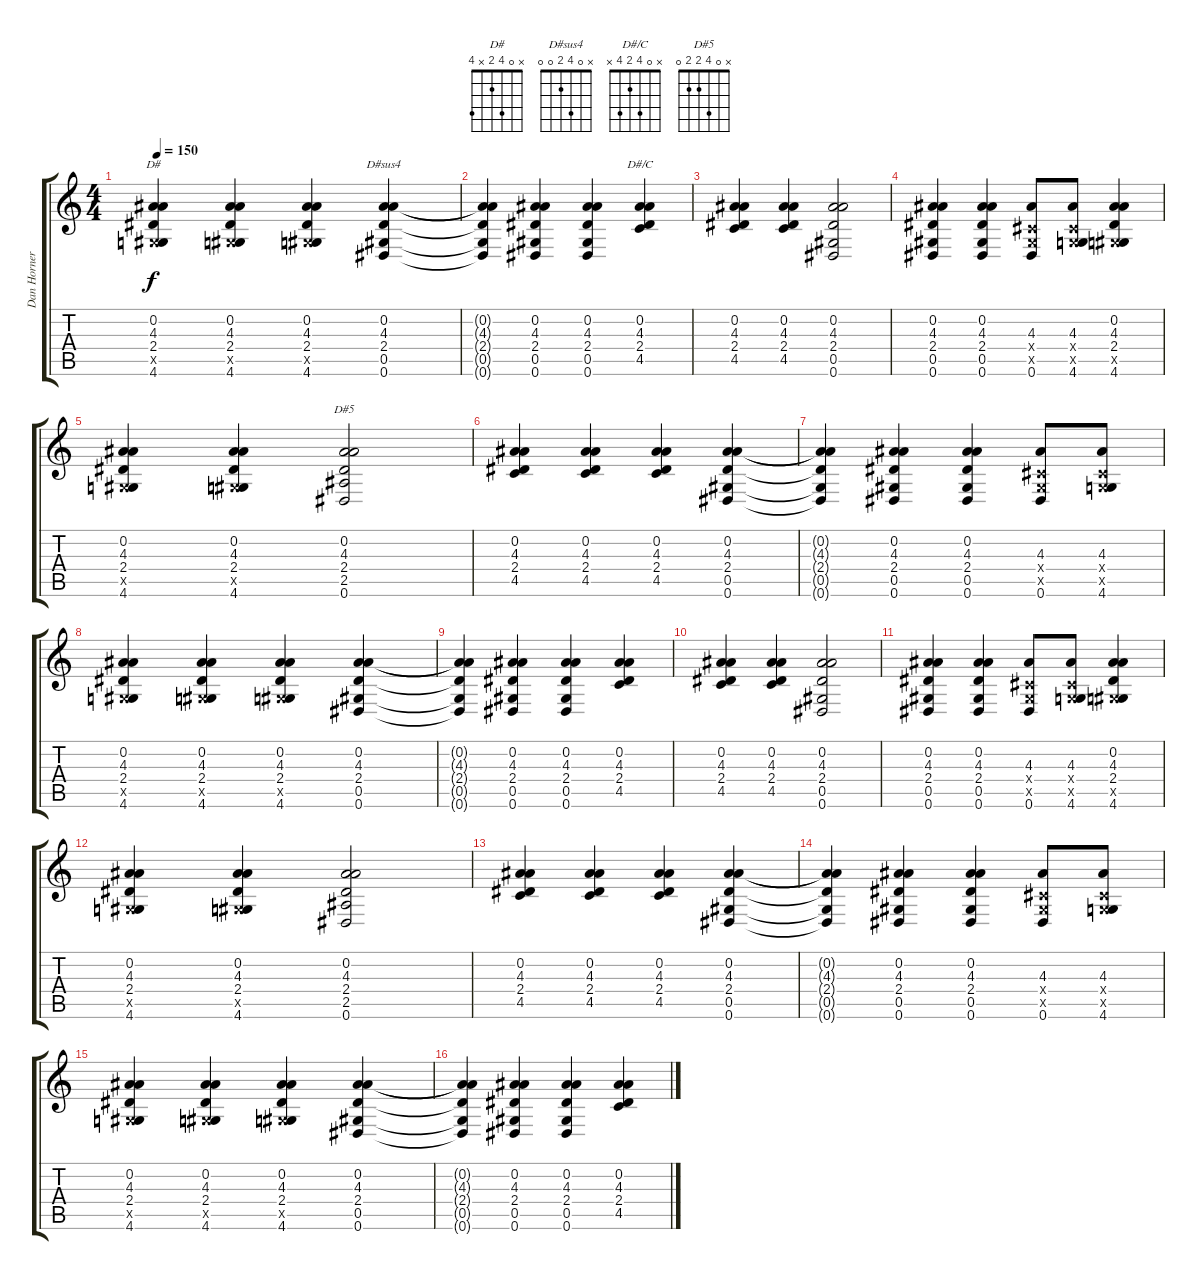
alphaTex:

\track ("Dan Horner" "Dan Horner") {instrument acousticguitarsteel}
\staff {score tabs}
\tuning (Eb4 Bb3 Gb3 Db3 Ab2 Eb2) {hide}
\chord ("D#" x 0 4 2 x 4)
\chord ("D#sus4" x 0 4 2 0 0)
\chord ("D#/C" x 0 4 2 4 x)
\chord ("D#5" x 0 4 2 2 0)
\ts (4 4)
\tempo 150
\clef g2
\ks c
(0.2 4.3 2.4 0.5{x} 4.6).4{ch "D#" dy f} (0.2 4.3 2.4 0.5{x} 4.6).4 (0.2 4.3 2.4 0.5{x} 4.6).4 (0.2 4.3 2.4 0.5 0.6).4{ch "D#sus4"} |
(0.2{t} 4.3{t} 2.4{t} 0.5{t} 0.6{t}).4 (0.2 4.3 2.4 0.5 0.6).4 (0.2 4.3 2.4 0.5 0.6).4 (0.2 4.3 2.4 4.5).4{ch "D#/C"} |
(0.2 4.3 2.4 4.5).4 (0.2 4.3 2.4 4.5).4 (0.2 4.3 2.4 0.5 0.6).2 |
(0.2 4.3 2.4 0.5 0.6).4 (0.2 4.3 2.4 0.5 0.6).4 (4.3 0.4{x} 0.5{x} 0.6).8 (4.3 0.4{x} 0.5{x} 4.6).8 (0.2 4.3 2.4 0.5{x} 4.6).4 |
(0.2 4.3 2.4 0.5{x} 4.6).4 (0.2 4.3 2.4 0.5{x} 4.6).4 (0.2 4.3 2.4 2.5 0.6).2{ch "D#5"} |
(0.2 4.3 2.4 4.5).4 (0.2 4.3 2.4 4.5).4 (0.2 4.3 2.4 4.5).4 (0.2 4.3 2.4 0.5 0.6).4 |
(0.2{t} 4.3{t} 2.4{t} 0.5{t} 0.6{t}).4 (0.2 4.3 2.4 0.5 0.6).4 (0.2 4.3 2.4 0.5 0.6).4 (4.3 0.4{x} 0.5{x} 0.6).8 (4.3 0.4{x} 0.5{x} 4.6).8 |
(0.2 4.3 2.4 0.5{x} 4.6).4 (0.2 4.3 2.4 0.5{x} 4.6).4 (0.2 4.3 2.4 0.5{x} 4.6).4 (0.2 4.3 2.4 0.5 0.6).4 |
(0.2{t} 4.3{t} 2.4{t} 0.5{t} 0.6{t}).4 (0.2 4.3 2.4 0.5 0.6).4 (0.2 4.3 2.4 0.5 0.6).4 (0.2 4.3 2.4 4.5).4 |
(0.2 4.3 2.4 4.5).4 (0.2 4.3 2.4 4.5).4 (0.2 4.3 2.4 0.5 0.6).2 |
(0.2 4.3 2.4 0.5 0.6).4 (0.2 4.3 2.4 0.5 0.6).4 (4.3 0.4{x} 0.5{x} 0.6).8 (4.3 0.4{x} 0.5{x} 4.6).8 (0.2 4.3 2.4 0.5{x} 4.6).4 |
(0.2 4.3 2.4 0.5{x} 4.6).4 (0.2 4.3 2.4 0.5{x} 4.6).4 (0.2 4.3 2.4 2.5 0.6).2 |
(0.2 4.3 2.4 4.5).4 (0.2 4.3 2.4 4.5).4 (0.2 4.3 2.4 4.5).4 (0.2 4.3 2.4 0.5 0.6).4 |
(0.2{t} 4.3{t} 2.4{t} 0.5{t} 0.6{t}).4 (0.2 4.3 2.4 0.5 0.6).4 (0.2 4.3 2.4 0.5 0.6).4 (4.3 0.4{x} 0.5{x} 0.6).8 (4.3 0.4{x} 0.5{x} 4.6).8 |
(0.2 4.3 2.4 0.5{x} 4.6).4 (0.2 4.3 2.4 0.5{x} 4.6).4 (0.2 4.3 2.4 0.5{x} 4.6).4 (0.2 4.3 2.4 0.5 0.6).4 |
(0.2{t} 4.3{t} 2.4{t} 0.5{t} 0.6{t}).4 (0.2 4.3 2.4 0.5 0.6).4 (0.2 4.3 2.4 0.5 0.6).4 (0.2 4.3 2.4 4.5).4
